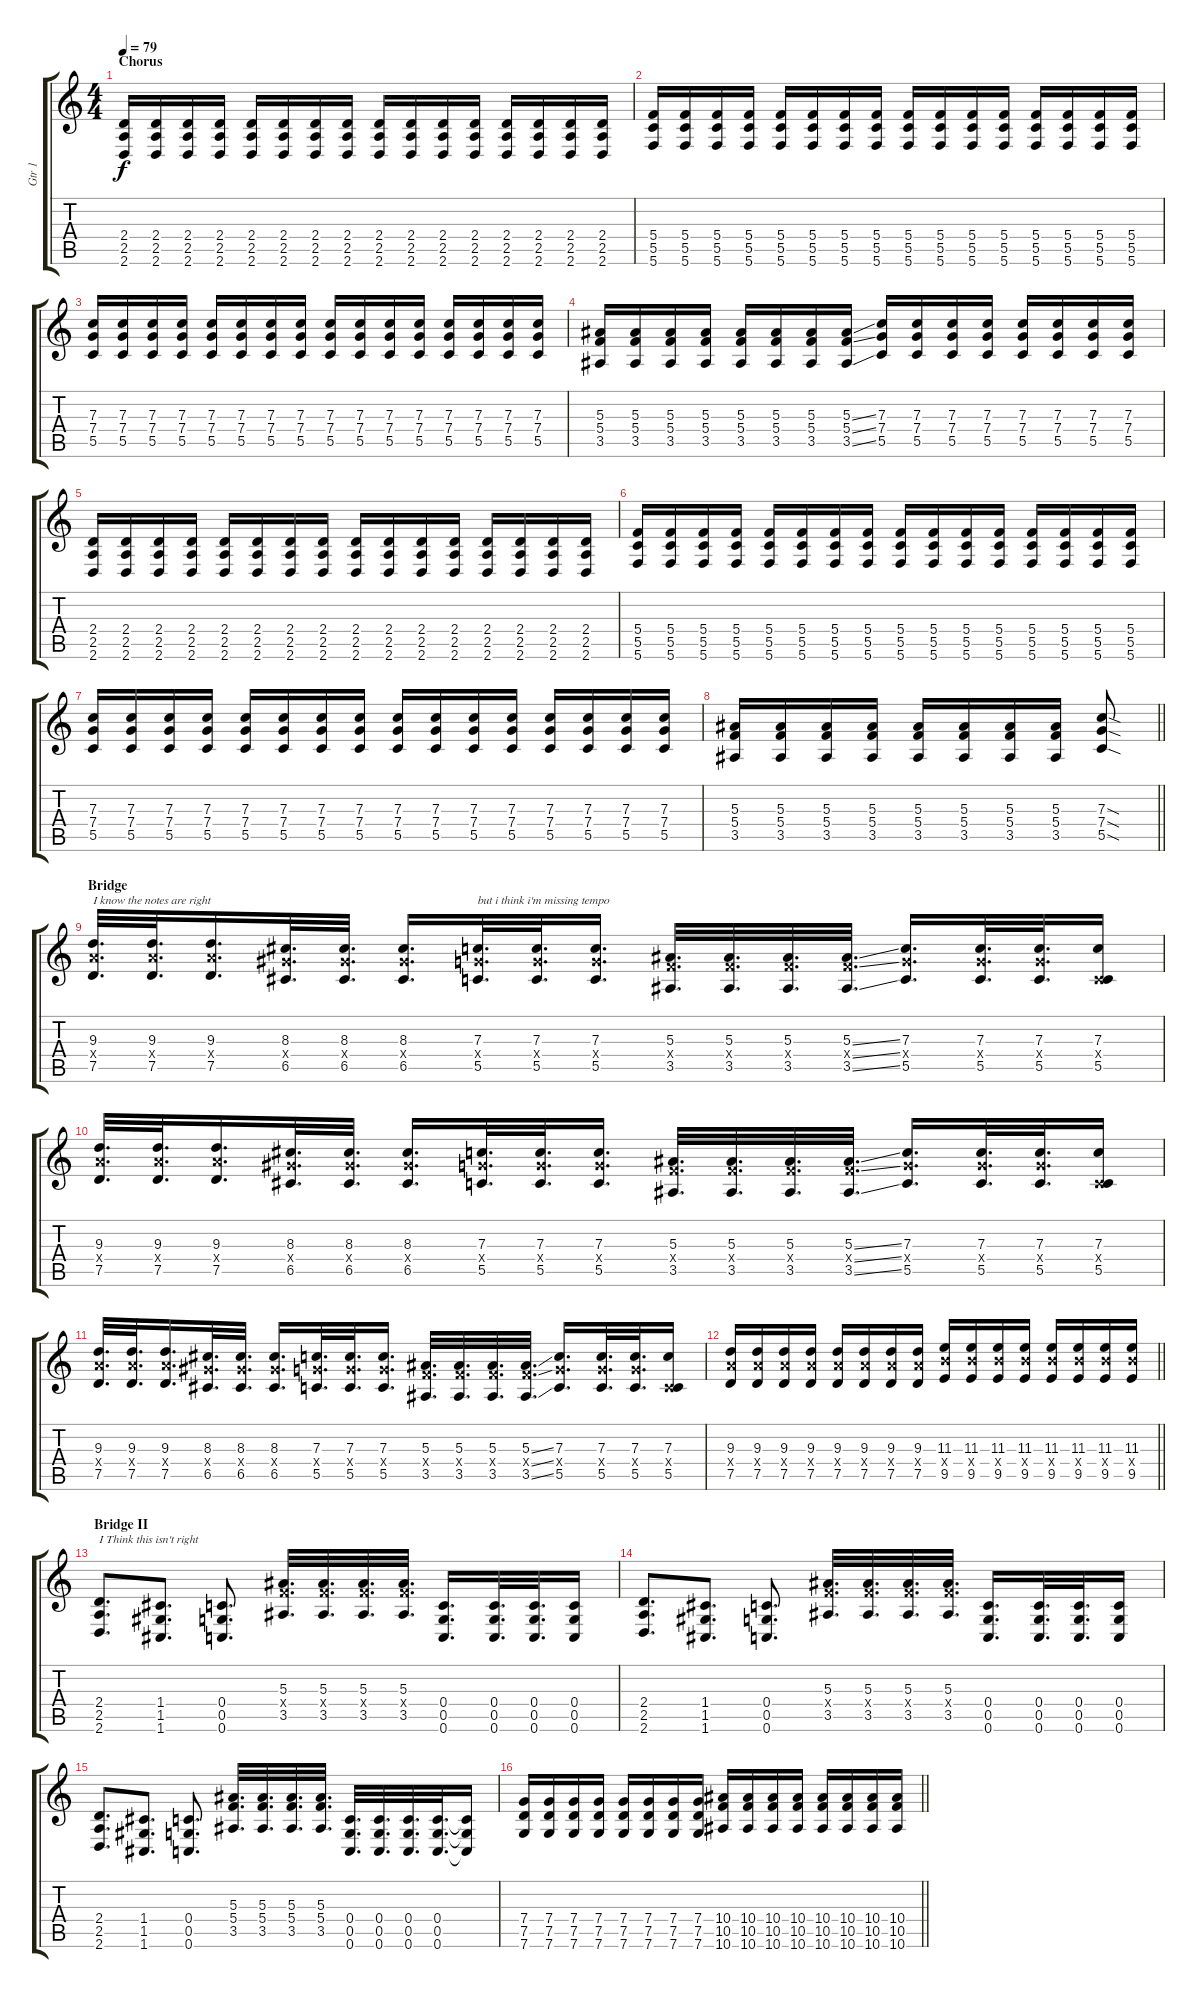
\track ("Gtr 1" "Gtr 1") {instrument distortionguitar}
\staff {score tabs}
\tuning (D4 A3 F3 C3 G2 C2) {hide}
\ts (4 4)
\section ("" "Chorus")
\tempo 79
\clef g2
\ks c
(2.4 2.5 2.6).16{dy f} (2.4 2.5 2.6).16 (2.4 2.5 2.6).16 (2.4 2.5 2.6).16 (2.4 2.5 2.6).16 (2.4 2.5 2.6).16 (2.4 2.5 2.6).16 (2.4 2.5 2.6).16 (2.4 2.5 2.6).16 (2.4 2.5 2.6).16 (2.4 2.5 2.6).16 (2.4 2.5 2.6).16 (2.4 2.5 2.6).16 (2.4 2.5 2.6).16 (2.4 2.5 2.6).16 (2.4 2.5 2.6).16 |
(5.4 5.5 5.6).16 (5.4 5.5 5.6).16 (5.4 5.5 5.6).16 (5.4 5.5 5.6).16 (5.4 5.5 5.6).16 (5.4 5.5 5.6).16 (5.4 5.5 5.6).16 (5.4 5.5 5.6).16 (5.4 5.5 5.6).16 (5.4 5.5 5.6).16 (5.4 5.5 5.6).16 (5.4 5.5 5.6).16 (5.4 5.5 5.6).16 (5.4 5.5 5.6).16 (5.4 5.5 5.6).16 (5.4 5.5 5.6).16 |
(7.3 7.4 5.5).16 (7.3 7.4 5.5).16 (7.3 7.4 5.5).16 (7.3 7.4 5.5).16 (7.3 7.4 5.5).16 (7.3 7.4 5.5).16 (7.3 7.4 5.5).16 (7.3 7.4 5.5).16 (7.3 7.4 5.5).16 (7.3 7.4 5.5).16 (7.3 7.4 5.5).16 (7.3 7.4 5.5).16 (7.3 7.4 5.5).16 (7.3 7.4 5.5).16 (7.3 7.4 5.5).16 (7.3 7.4 5.5).16 |
(5.3 5.4 3.5).16 (5.3 5.4 3.5).16 (5.3 5.4 3.5).16 (5.3 5.4 3.5).16 (5.3 5.4 3.5).16 (5.3 5.4 3.5).16 (5.3 5.4 3.5).16 (5.3{ss} 5.4{ss} 3.5{ss}).16 (7.3 7.4 5.5).16 (7.3 7.4 5.5).16 (7.3 7.4 5.5).16 (7.3 7.4 5.5).16 (7.3 7.4 5.5).16 (7.3 7.4 5.5).16 (7.3 7.4 5.5).16 (7.3 7.4 5.5).16 |
(2.4 2.5 2.6).16 (2.4 2.5 2.6).16 (2.4 2.5 2.6).16 (2.4 2.5 2.6).16 (2.4 2.5 2.6).16 (2.4 2.5 2.6).16 (2.4 2.5 2.6).16 (2.4 2.5 2.6).16 (2.4 2.5 2.6).16 (2.4 2.5 2.6).16 (2.4 2.5 2.6).16 (2.4 2.5 2.6).16 (2.4 2.5 2.6).16 (2.4 2.5 2.6).16 (2.4 2.5 2.6).16 (2.4 2.5 2.6).16 |
(5.4 5.5 5.6).16 (5.4 5.5 5.6).16 (5.4 5.5 5.6).16 (5.4 5.5 5.6).16 (5.4 5.5 5.6).16 (5.4 5.5 5.6).16 (5.4 5.5 5.6).16 (5.4 5.5 5.6).16 (5.4 5.5 5.6).16 (5.4 5.5 5.6).16 (5.4 5.5 5.6).16 (5.4 5.5 5.6).16 (5.4 5.5 5.6).16 (5.4 5.5 5.6).16 (5.4 5.5 5.6).16 (5.4 5.5 5.6).16 |
(7.3 7.4 5.5).16 (7.3 7.4 5.5).16 (7.3 7.4 5.5).16 (7.3 7.4 5.5).16 (7.3 7.4 5.5).16 (7.3 7.4 5.5).16 (7.3 7.4 5.5).16 (7.3 7.4 5.5).16 (7.3 7.4 5.5).16 (7.3 7.4 5.5).16 (7.3 7.4 5.5).16 (7.3 7.4 5.5).16 (7.3 7.4 5.5).16 (7.3 7.4 5.5).16 (7.3 7.4 5.5).16 (7.3 7.4 5.5).16 |
\barLineRight lightlight
(5.3 5.4 3.5).16 (5.3 5.4 3.5).16 (5.3 5.4 3.5).16 (5.3 5.4 3.5).16 (5.3 5.4 3.5).16 (5.3 5.4 3.5).16 (5.3 5.4 3.5).16 (5.3 5.4 3.5).16 (7.3{sod} 7.4{sod} 5.5{sod}).8 |
\section ("" "Bridge")
(9.3 9.4{x} 7.5).32{d txt "I know the notes are right "} (9.3 9.4{x} 7.5).32{d} (9.3 9.4{x} 7.5).16{d} (8.3 8.4{x} 6.5).32{d} (8.3 8.4{x} 6.5).32{d} (8.3 8.4{x} 6.5).16{d} (7.3 7.4{x} 5.5).32{d txt "but i think i'm missing tempo"} (7.3 7.4{x} 5.5).32{d} (7.3 7.4{x} 5.5).16{d} (5.3 5.4{x} 3.5).32{d} (5.3 5.4{x} 3.5).32{d} (5.3 5.4{x} 3.5).32{d} (5.3{ss} 5.4{ss x} 3.5{ss}).32{d} (7.3 7.4{x} 5.5).16{d} (7.3 7.4{x} 5.5).32{d} (7.3 7.4{x} 5.5).32{d} (7.3 0.4{x} 5.5).16 |
(9.3 9.4{x} 7.5).32{d} (9.3 9.4{x} 7.5).32{d} (9.3 9.4{x} 7.5).16{d} (8.3 8.4{x} 6.5).32{d} (8.3 8.4{x} 6.5).32{d} (8.3 8.4{x} 6.5).16{d} (7.3 7.4{x} 5.5).32{d} (7.3 7.4{x} 5.5).32{d} (7.3 7.4{x} 5.5).16{d} (5.3 5.4{x} 3.5).32{d} (5.3 5.4{x} 3.5).32{d} (5.3 5.4{x} 3.5).32{d} (5.3{ss} 5.4{ss x} 3.5{ss}).32{d} (7.3 7.4{x} 5.5).16{d} (7.3 7.4{x} 5.5).32{d} (7.3 7.4{x} 5.5).32{d} (7.3 0.4{x} 5.5).16 |
(9.3 9.4{x} 7.5).32{d} (9.3 9.4{x} 7.5).32{d} (9.3 9.4{x} 7.5).16{d} (8.3 8.4{x} 6.5).32{d} (8.3 8.4{x} 6.5).32{d} (8.3 8.4{x} 6.5).16{d} (7.3 7.4{x} 5.5).32{d} (7.3 7.4{x} 5.5).32{d} (7.3 7.4{x} 5.5).16{d} (5.3 5.4{x} 3.5).32{d} (5.3 5.4{x} 3.5).32{d} (5.3 5.4{x} 3.5).32{d} (5.3{ss} 5.4{ss x} 3.5{ss}).32{d} (7.3 7.4{x} 5.5).16{d} (7.3 7.4{x} 5.5).32{d} (7.3 7.4{x} 5.5).32{d} (7.3 0.4{x} 5.5).16 |
\barLineRight lightlight
(9.3 9.4{x} 7.5).16 (9.3 9.4{x} 7.5).16 (9.3 9.4{x} 7.5).16 (9.3 9.4{x} 7.5).16 (9.3 9.4{x} 7.5).16 (9.3 9.4{x} 7.5).16 (9.3 9.4{x} 7.5).16 (9.3 9.4{x} 7.5).16 (11.3 11.4{x} 9.5).16 (11.3 11.4{x} 9.5).16 (11.3 11.4{x} 9.5).16 (11.3 11.4{x} 9.5).16 (11.3 11.4{x} 9.5).16 (11.3 11.4{x} 9.5).16 (11.3 11.4{x} 9.5).16 (11.3 11.4{x} 9.5).16 |
\section ("" "Bridge II")
(2.4 2.5 2.6).8{d txt "I Think this isn't right"} (1.4 1.5 1.6).8{d} (0.4 0.5 0.6).8{d} (5.3 5.4{x} 3.5).32{d} (5.3 5.4{x} 3.5).32{d} (5.3 5.4{x} 3.5).32{d} (5.3 5.4{x} 3.5).32{d} (0.4 0.5 0.6).16{d} (0.4 0.5 0.6).32{d} (0.4 0.5 0.6).32{d} (0.4 0.5 0.6).16 |
(2.4 2.5 2.6).8{d} (1.4 1.5 1.6).8{d} (0.4 0.5 0.6).8{d} (5.3 5.4{x} 3.5).32{d} (5.3 5.4{x} 3.5).32{d} (5.3 5.4{x} 3.5).32{d} (5.3 5.4{x} 3.5).32{d} (0.4 0.5 0.6).16{d} (0.4 0.5 0.6).32{d} (0.4 0.5 0.6).32{d} (0.4 0.5 0.6).16 |
(2.4 2.5 2.6).8{d} (1.4 1.5 1.6).8{d} (0.4 0.5 0.6).8{d} (5.3 5.4 3.5).32{d} (5.3 5.4 3.5).32{d} (5.3 5.4 3.5).32{d} (5.3 5.4 3.5).32{d} (0.4 0.5 0.6).32{d} (0.4 0.5 0.6).32{d} (0.4 0.5 0.6).32{d} (0.4 0.5 0.6).32{d} (0.4{t} 0.5{t} 0.6{t}).16 |
\barLineRight lightlight
(7.4 7.5 7.6).16 (7.4 7.5 7.6).16 (7.4 7.5 7.6).16 (7.4 7.5 7.6).16 (7.4 7.5 7.6).16 (7.4 7.5 7.6).16 (7.4 7.5 7.6).16 (7.4 7.5 7.6).16 (10.4 10.5 10.6).16 (10.4 10.5 10.6).16 (10.4 10.5 10.6).16 (10.4 10.5 10.6).16 (10.4 10.5 10.6).16 (10.4 10.5 10.6).16 (10.4 10.5 10.6).16 (10.4 10.5 10.6).16
